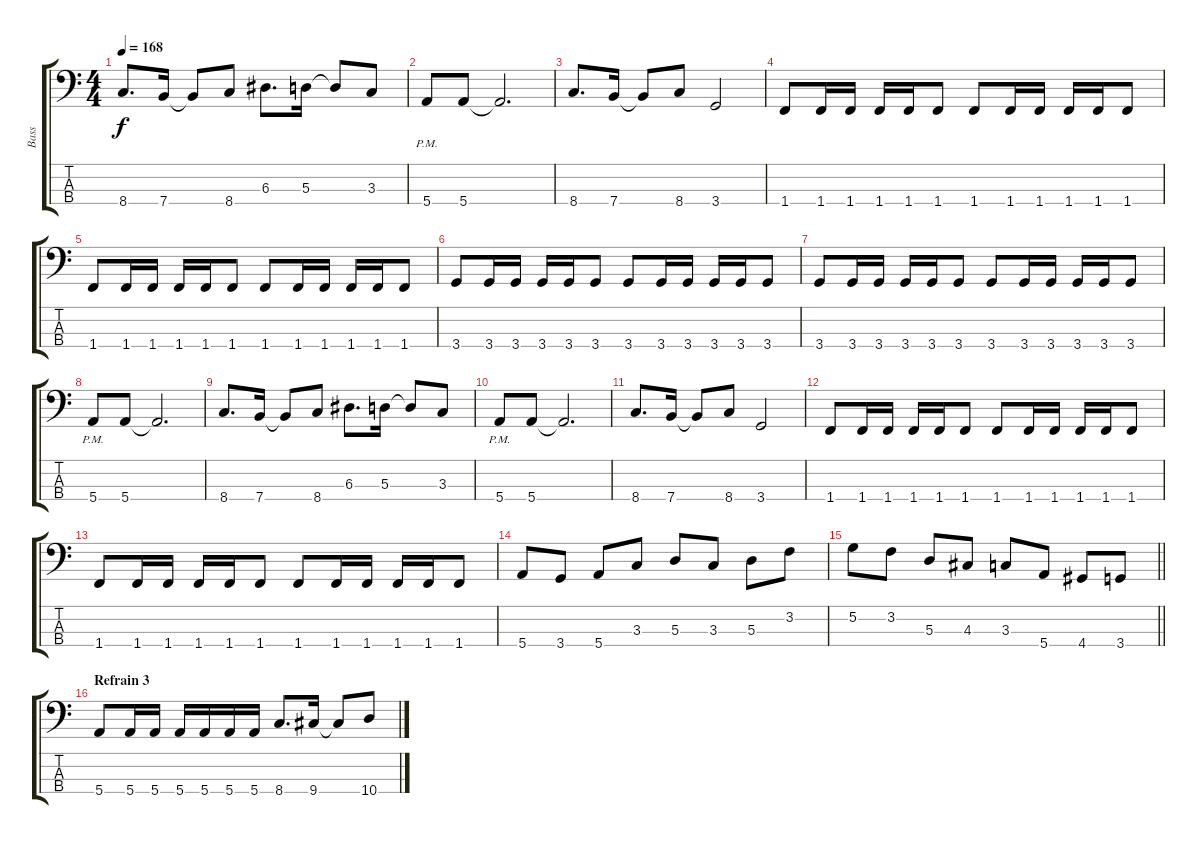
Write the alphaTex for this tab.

\track ("Bass" "Bass") {instrument electricbasspick}
\staff {score tabs}
\tuning (G2 D2 A1 E1) {hide}
\ts (4 4)
\tempo 168
\clef f4
\ks c
8.4.8{d dy f} 7.4.16 7.4{t}.8 8.4.8 6.3.8{d} 5.3.16 5.3{t}.8 3.3.8 |
5.4{pm}.8 5.4.8 5.4{t}.2{d} |
8.4.8{d} 7.4.16 7.4{t}.8 8.4.8 3.4.2 |
1.4.8 1.4.16 1.4.16 1.4.16 1.4.16 1.4.8 1.4.8 1.4.16 1.4.16 1.4.16 1.4.16 1.4.8 |
1.4.8 1.4.16 1.4.16 1.4.16 1.4.16 1.4.8 1.4.8 1.4.16 1.4.16 1.4.16 1.4.16 1.4.8 |
3.4.8 3.4.16 3.4.16 3.4.16 3.4.16 3.4.8 3.4.8 3.4.16 3.4.16 3.4.16 3.4.16 3.4.8 |
3.4.8 3.4.16 3.4.16 3.4.16 3.4.16 3.4.8 3.4.8 3.4.16 3.4.16 3.4.16 3.4.16 3.4.8 |
5.4{pm}.8 5.4.8 5.4{t}.2{d} |
8.4.8{d} 7.4.16 7.4{t}.8 8.4.8 6.3.8{d} 5.3.16 5.3{t}.8 3.3.8 |
5.4{pm}.8 5.4.8 5.4{t}.2{d} |
8.4.8{d} 7.4.16 7.4{t}.8 8.4.8 3.4.2 |
1.4.8 1.4.16 1.4.16 1.4.16 1.4.16 1.4.8 1.4.8 1.4.16 1.4.16 1.4.16 1.4.16 1.4.8 |
1.4.8 1.4.16 1.4.16 1.4.16 1.4.16 1.4.8 1.4.8 1.4.16 1.4.16 1.4.16 1.4.16 1.4.8 |
5.4.8 3.4.8 5.4.8 3.3.8 5.3.8 3.3.8 5.3.8 3.2.8 |
\barLineRight lightlight
5.2.8 3.2.8 5.3.8 4.3.8 3.3.8 5.4.8 4.4.8 3.4.8 |
\section ("" "Refrain 3")
5.4.8 5.4.16 5.4.16 5.4.16 5.4.16 5.4.16 5.4.16 8.4.8{d} 9.4.16 9.4{t}.8 10.4.8
